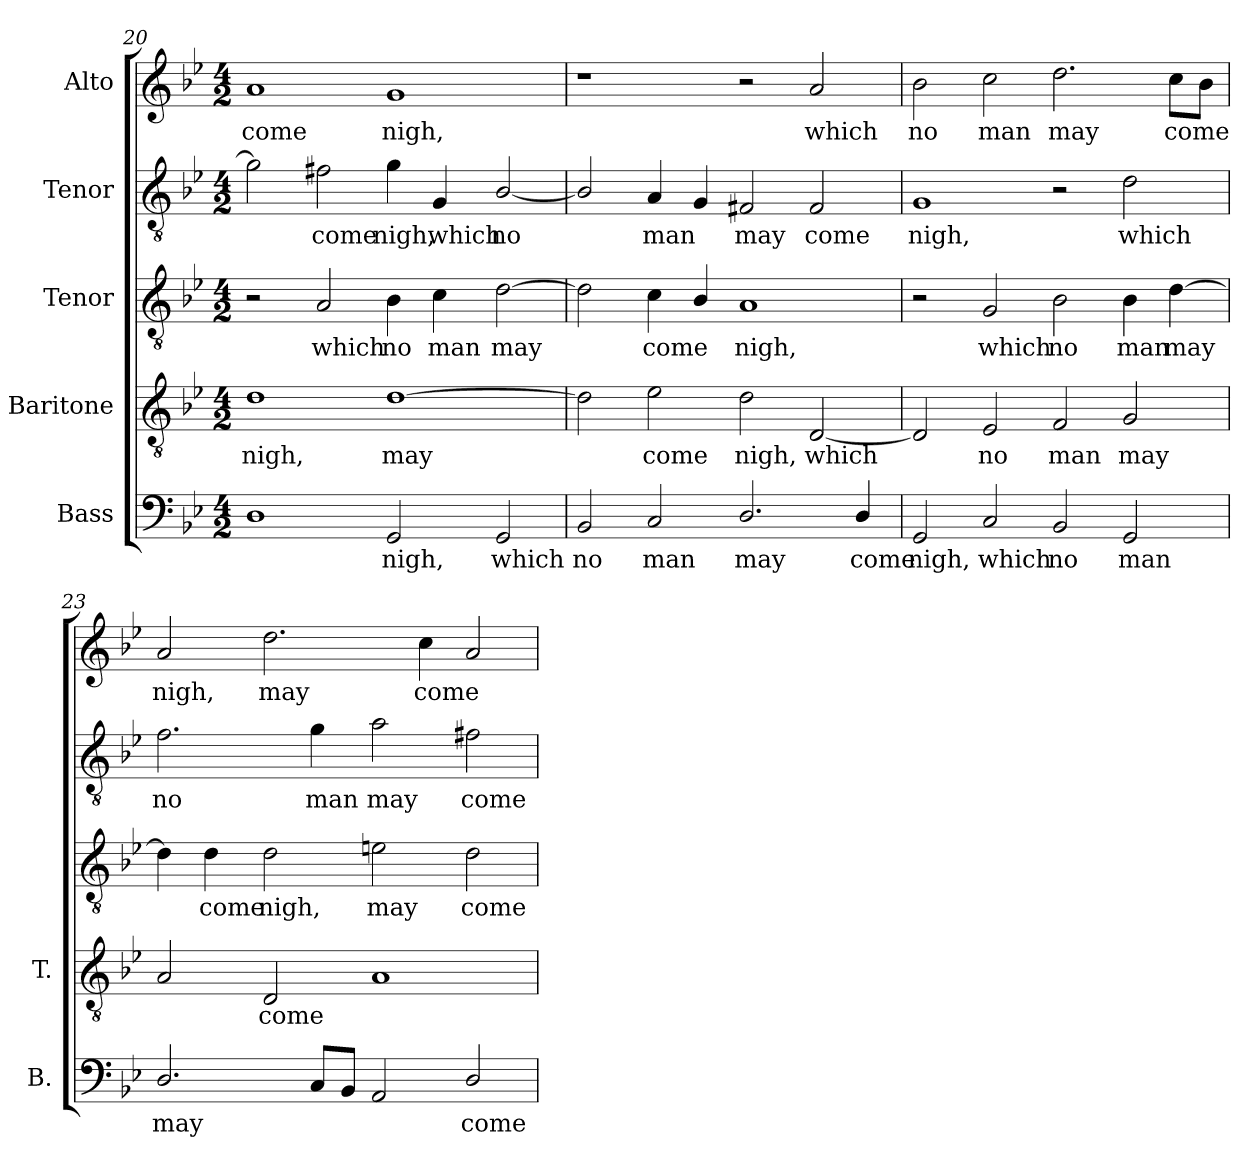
**kern	**text	**kern	**text	**kern	**text	**kern	**text	**kern	**text
*part5	*part5	*part4	*part4	*part3	*part3	*part2	*part2	*part1	*part1
*staff5	*staff5	*staff4	*staff4	*staff3	*staff3	*staff2	*staff2	*staff1	*staff1
*I"Bass	*	*I"Baritone	*	*I"Tenor	*	*I"Tenor	*	*I"Alto	*
*I'B.	*	*I'T.	*	*	*	*	*	*	*
*clefF4	*	*clefGv2	*	*clefGv2	*	*clefGv2	*	*clefG2	*
*	*	*ITrd7c12	*	*ITrd7c12	*	*ITrd7c12	*	*	*
*k[b-e-]	*	*k[b-e-]	*	*k[b-e-]	*	*k[b-e-]	*	*k[b-e-]	*
*B-:	*	*B-:	*	*B-:	*	*B-:	*	*B-:	*
*M4/2	*	*M4/2	*	*M4/2	*	*M4/2	*	*M4/2	*
=20	=20	=20	=20	=20	=20	=20	=20	=20	=20
!	!	!	!LO:LY:b:color=#000000	!	!	!	!	!	!
!	!	!	!	!	!	!	!	!	!LO:LY:b:color=#000000
1Di	.	1Di	nigh,	2r	.	2Gi\]	.	1ai	come
!	!	!	!	!	!LO:LY:b:color=#000000	!	!	!	!
!	!	!	!	!	!	!	!LO:LY:b:color=#000000	!	!
.	.	.	.	2AAi/	which	2F#Xi\	come	.	.
!	!LO:LY:b:color=#000000	!	!	!	!	!	!	!	!
!	!	!	!LO:LY:b:color=#000000	!	!	!	!	!	!
!	!	!	!	!	!LO:LY:b:color=#000000	!	!	!	!
!	!	!	!	!	!	!	!LO:LY:b:color=#000000	!	!
!	!	!	!	!	!	!	!	!	!LO:LY:b:color=#000000
2GGi/	nigh,	[1Di	may	4BB-i\	no	4Gi\	nigh,	1gi	nigh,
!	!	!	!	!	!LO:LY:b:color=#000000	!	!	!	!
!	!	!	!	!	!	!	!LO:LY:b:color=#000000	!	!
.	.	.	.	4Ci\	man	4GGi/	which	.	.
!	!LO:LY:b:color=#000000	!	!	!	!	!	!	!	!
!	!	!	!	!	!LO:LY:b:color=#000000	!	!	!	!
!	!	!	!	!	!	!	!LO:LY:b:color=#000000	!	!
2GGi/	which	.	.	[2Di\	may	[2BB-i/	no	.	.
=21	=21	=21	=21	=21	=21	=21	=21	=21	=21
!	!LO:LY:b:color=#000000	!	!	!	!	!	!	!	!
2BB-i/	no	2Di\]	.	2Di\]	.	2BB-i/]	.	1r	.
!	!LO:LY:b:color=#000000	!	!	!	!	!	!	!	!
!	!	!	!LO:LY:b:color=#000000	!	!	!	!	!	!
!	!	!	!	!	!LO:LY:b:color=#000000	!	!	!	!
!	!	!	!	!	!	!	!LO:LY:b:color=#000000	!	!
2Ci/	man	2E-i\	come	4Ci\	come	4AAi/	man	.	.
.	.	.	.	4BB-i/	.	4GGi/	.	.	.
!	!LO:LY:b:color=#000000	!	!	!	!	!	!	!	!
!	!	!	!LO:LY:b:color=#000000	!	!	!	!	!	!
!	!	!	!	!	!LO:LY:b:color=#000000	!	!	!	!
!	!	!	!	!	!	!	!LO:LY:b:color=#000000	!	!
2.Di/	may	2Di\	nigh,	1AAi	nigh,	2FF#Xi/	may	2r	.
!	!	!	!LO:LY:b:color=#000000	!	!	!	!	!	!
!	!	!	!	!	!	!	!LO:LY:b:color=#000000	!	!
!	!	!	!	!	!	!	!	!	!LO:LY:b:color=#000000
.	.	[2DDi/	which	.	.	2FF#i/	come	2ai/	which
!	!LO:LY:b:color=#000000	!	!	!	!	!	!	!	!
4Di/	come	.	.	.	.	.	.	.	.
!!LO:LB:g=z
=22	=22	=22	=22	=22	=22	=22	=22	=22	=22
!	!LO:LY:b:color=#000000	!	!	!	!	!	!	!	!
!	!	!	!	!	!	!	!LO:LY:b:color=#000000	!	!
!	!	!	!	!	!	!	!	!	!LO:LY:b:color=#000000
2GGi/	nigh,	2DDi/]	.	2r	.	1GGi	nigh,	2b-i\	no
!	!LO:LY:b:color=#000000	!	!	!	!	!	!	!	!
!	!	!	!LO:LY:b:color=#000000	!	!	!	!	!	!
!	!	!	!	!	!LO:LY:b:color=#000000	!	!	!	!
!	!	!	!	!	!	!	!	!	!LO:LY:b:color=#000000
2Ci/	which	2EE-i/	no	2GGi/	which	.	.	2cci\	man
!	!LO:LY:b:color=#000000	!	!	!	!	!	!	!	!
!	!	!	!LO:LY:b:color=#000000	!	!	!	!	!	!
!	!	!	!	!	!LO:LY:b:color=#000000	!	!	!	!
!	!	!	!	!	!	!	!	!	!LO:LY:b:color=#000000
2BB-i/	no	2FFi/	man	2BB-i\	no	2r	.	2.ddi\	may
!	!LO:LY:b:color=#000000	!	!	!	!	!	!	!	!
!	!	!	!LO:LY:b:color=#000000	!	!	!	!	!	!
!	!	!	!	!	!LO:LY:b:color=#000000	!	!	!	!
!	!	!	!	!	!	!	!LO:LY:b:color=#000000	!	!
2GGi/	man	2GGi/	may	4BB-i\	man	2Di\	which	.	.
!	!	!	!	!	!LO:LY:b:color=#000000	!	!	!	!
!	!	!	!	!	!	!	!	!	!LO:LY:b:color=#000000
.	.	.	.	[4Di\	may	.	.	8cci\L	come
.	.	.	.	.	.	.	.	8b-i\J	.
=23	=23	=23	=23	=23	=23	=23	=23	=23	=23
!	!LO:LY:b:color=#000000	!	!	!	!	!	!	!	!
!	!	!	!	!	!	!	!LO:LY:b:color=#000000	!	!
!	!	!	!	!	!	!	!	!	!LO:LY:b:color=#000000
2.Di/	may	2AAi/	.	4Di\]	.	2.Fi\	no	2ai/	nigh,
!	!	!	!	!	!LO:LY:b:color=#000000	!	!	!	!
.	.	.	.	4Di\	come	.	.	.	.
!	!	!	!LO:LY:b:color=#000000	!	!	!	!	!	!
!	!	!	!	!	!LO:LY:b:color=#000000	!	!	!	!
!	!	!	!	!	!	!	!	!	!LO:LY:b:color=#000000
.	.	2DDi/	come	2Di\	nigh,	.	.	2.ddi\	may
!	!	!	!	!	!	!	!LO:LY:b:color=#000000	!	!
8Ci/L	.	.	.	.	.	4Gi\	man	.	.
8BB-i/J	.	.	.	.	.	.	.	.	.
!	!	!	!	!	!LO:LY:b:color=#000000	!	!	!	!
!	!	!	!	!	!	!	!LO:LY:b:color=#000000	!	!
2AAi/	.	1AAi	.	2Eni\	may	2Ai\	may	.	.
!	!	!	!	!	!	!	!	!	!LO:LY:b:color=#000000
.	.	.	.	.	.	.	.	4cci\	come
!	!LO:LY:b:color=#000000	!	!	!	!	!	!	!	!
!	!	!	!	!	!LO:LY:b:color=#000000	!	!	!	!
!	!	!	!	!	!	!	!LO:LY:b:color=#000000	!	!
2Di/	come	.	.	2Di\	come	2F#Xi\	come	2ai/	.
=	=	=	=	=	=	=	=	=	=
*-	*-	*-	*-	*-	*-	*-	*-	*-	*-
